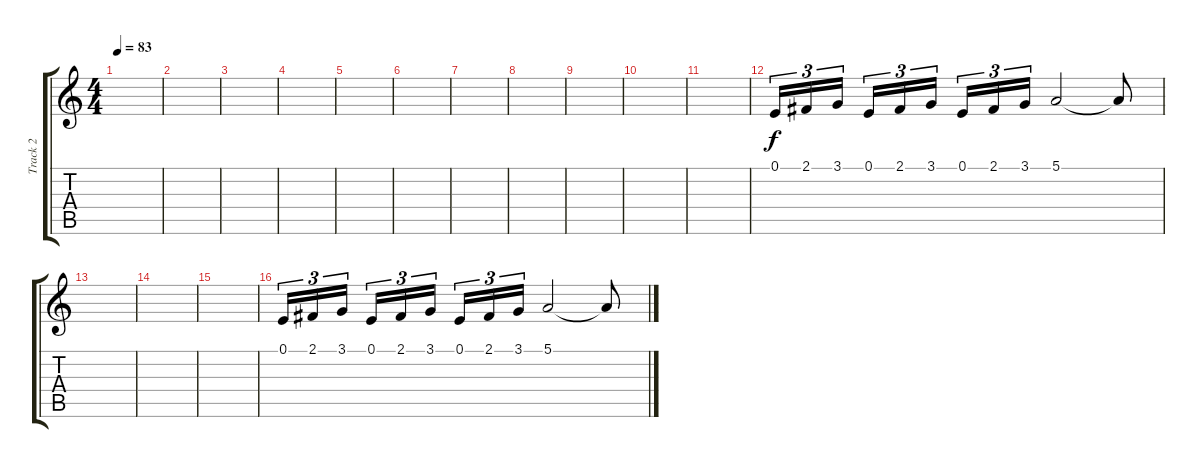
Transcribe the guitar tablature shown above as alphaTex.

\track ("Track 2" "Track 2") {instrument flute}
\staff {score tabs}
\tuning (E4 B3 G3 D3 A2 E2) {hide}
\ts (4 4)
\tempo 83
\clef g2
\ks c
|
|
|
|
|
|
|
|
|
|
|
0.1.16{tu (3 2)} 2.1.16{tu (3 2)} 3.1.16{tu (3 2)} 0.1.16{tu (3 2)} 2.1.16{tu (3 2)} 3.1.16{tu (3 2)} 0.1.16{tu (3 2)} 2.1.16{tu (3 2)} 3.1.16{tu (3 2)} 5.1.2 5.1{t}.8 |
|
|
|
0.1.16{tu (3 2)} 2.1.16{tu (3 2)} 3.1.16{tu (3 2)} 0.1.16{tu (3 2)} 2.1.16{tu (3 2)} 3.1.16{tu (3 2)} 0.1.16{tu (3 2)} 2.1.16{tu (3 2)} 3.1.16{tu (3 2)} 5.1.2 5.1{t}.8
